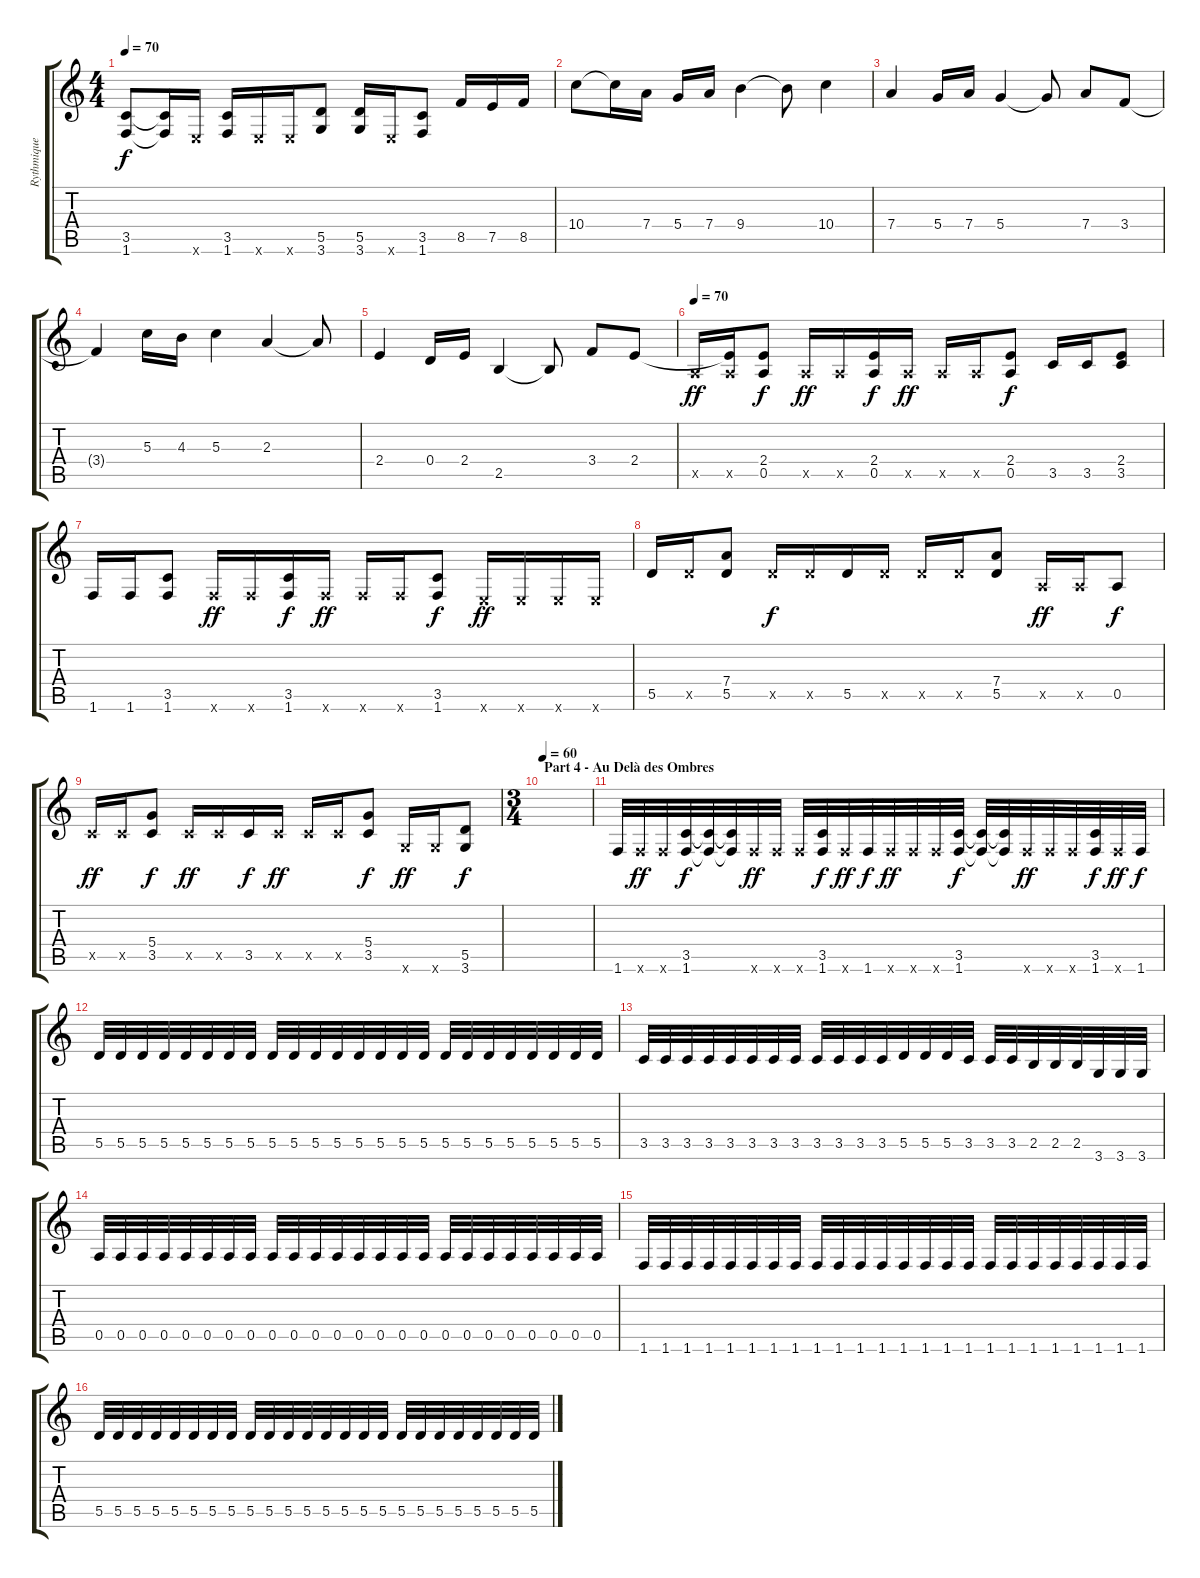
\track ("Rythmique" "Rythmique") {instrument distortionguitar}
\staff {score tabs}
\tuning (E4 B3 G3 D3 A2 E2) {hide}
\ts (4 4)
\tempo 70
\clef g2
\ks c
(3.5 1.6).8{dy f} (3.5{t} 1.6{t}).16 0.6{x}.16 (3.5 1.6).16 0.6{x}.16 0.6{x}.16 (5.5 3.6).8 (5.5 3.6).16 0.6{x}.16 (3.5 1.6).8 8.5.16 7.5.16 8.5.16 |
10.4.8{volume 9} 10.4{t}.16 7.4.16 5.4.16 7.4.16 9.4.4 9.4{t}.8 10.4.4 |
7.4.4 5.4.16 7.4.16 5.4.4 5.4{t}.8 7.4.8 3.4.8 |
3.4{t}.4 5.3.16 4.3.16 5.3.4 2.3.4 2.3{t}.8 |
2.4.4 0.4.16 2.4.16 2.5.4 2.5{t}.8 3.4.8 2.4.8 |
\tempo 70
0.5{x}.16{dy ff volume 12} (2.4{t} 0.5{x}).16 (2.4 0.5).8{dy f} 0.5{x}.16{dy ff} 0.5{x}.16 (2.4 0.5).16{dy f} 0.5{x}.16{dy ff} 0.5{x}.16 0.5{x}.16 (2.4 0.5).8{dy f} 3.5.16 3.5.16 (2.4 3.5).8 |
1.6.16 1.6.16 (3.5 1.6).8 1.6{x}.16{dy ff} 1.6{x}.16 (3.5 1.6).16{dy f} 1.6{x}.16{dy ff} 1.6{x}.16 1.6{x}.16 (3.5 1.6).8{dy f} 0.6{x}.16{dy ff} 0.6{x}.16 0.6{x}.16 0.6{x}.16 |
5.5.16 5.5{x}.16 (7.4 5.5).8 5.5{x}.16{dy f} 5.5{x}.16 5.5.16 5.5{x}.16 5.5{x}.16 5.5{x}.16 (7.4 5.5).8 0.5{x}.16{dy ff} 0.5{x}.16 0.5.8{dy f} |
3.5{x}.16{dy ff} 3.5{x}.16 (5.4 3.5).8{dy f} 3.5{x}.16{dy ff} 3.5{x}.16 3.5.16{dy f} 3.5{x}.16{dy ff} 3.5{x}.16 3.5{x}.16 (5.4 3.5).8{dy f} 3.6{x}.16{dy ff} 3.6{x}.16 (5.5 3.6).8{dy f} |
\ts (3 4)
\section ("" "Part 4 - Au Delà des Ombres")
\tempo 60
|
1.6.32 1.6{x}.32{dy ff} 1.6{x}.32 (3.5 1.6).32{dy f} (3.5{t} 1.6{t}).32 (3.5{t} 1.6{t}).32 1.6{x}.32{dy ff} 1.6{x}.32 1.6{x}.32 (3.5 1.6).32{dy f} 1.6{x}.32{dy ff} 1.6.32{dy f} 1.6{x}.32{dy ff} 1.6{x}.32 1.6{x}.32 (3.5 1.6).32{dy f} (3.5{t} 1.6{t}).32 (3.5{t} 1.6{t}).32 1.6{x}.32{dy ff} 1.6{x}.32 1.6{x}.32 (3.5 1.6).32{dy f} 1.6{x}.32{dy ff} 1.6.32{dy f} |
5.5.32 5.5.32 5.5.32 5.5.32 5.5.32 5.5.32 5.5.32 5.5.32 5.5.32 5.5.32 5.5.32 5.5.32 5.5.32 5.5.32 5.5.32 5.5.32 5.5.32 5.5.32 5.5.32 5.5.32 5.5.32 5.5.32 5.5.32 5.5.32 |
3.5.32 3.5.32 3.5.32 3.5.32 3.5.32 3.5.32 3.5.32 3.5.32 3.5.32 3.5.32 3.5.32 3.5.32 5.5.32 5.5.32 5.5.32 3.5.32 3.5.32 3.5.32 2.5.32 2.5.32 2.5.32 3.6.32 3.6.32 3.6.32 |
0.5.32 0.5.32 0.5.32 0.5.32 0.5.32 0.5.32 0.5.32 0.5.32 0.5.32 0.5.32 0.5.32 0.5.32 0.5.32 0.5.32 0.5.32 0.5.32 0.5.32 0.5.32 0.5.32 0.5.32 0.5.32 0.5.32 0.5.32 0.5.32 |
1.6.32 1.6.32 1.6.32 1.6.32 1.6.32 1.6.32 1.6.32 1.6.32 1.6.32 1.6.32 1.6.32 1.6.32 1.6.32 1.6.32 1.6.32 1.6.32 1.6.32 1.6.32 1.6.32 1.6.32 1.6.32 1.6.32 1.6.32 1.6.32 |
5.5.32 5.5.32 5.5.32 5.5.32 5.5.32 5.5.32 5.5.32 5.5.32 5.5.32 5.5.32 5.5.32 5.5.32 5.5.32 5.5.32 5.5.32 5.5.32 5.5.32 5.5.32 5.5.32 5.5.32 5.5.32 5.5.32 5.5.32 5.5.32
